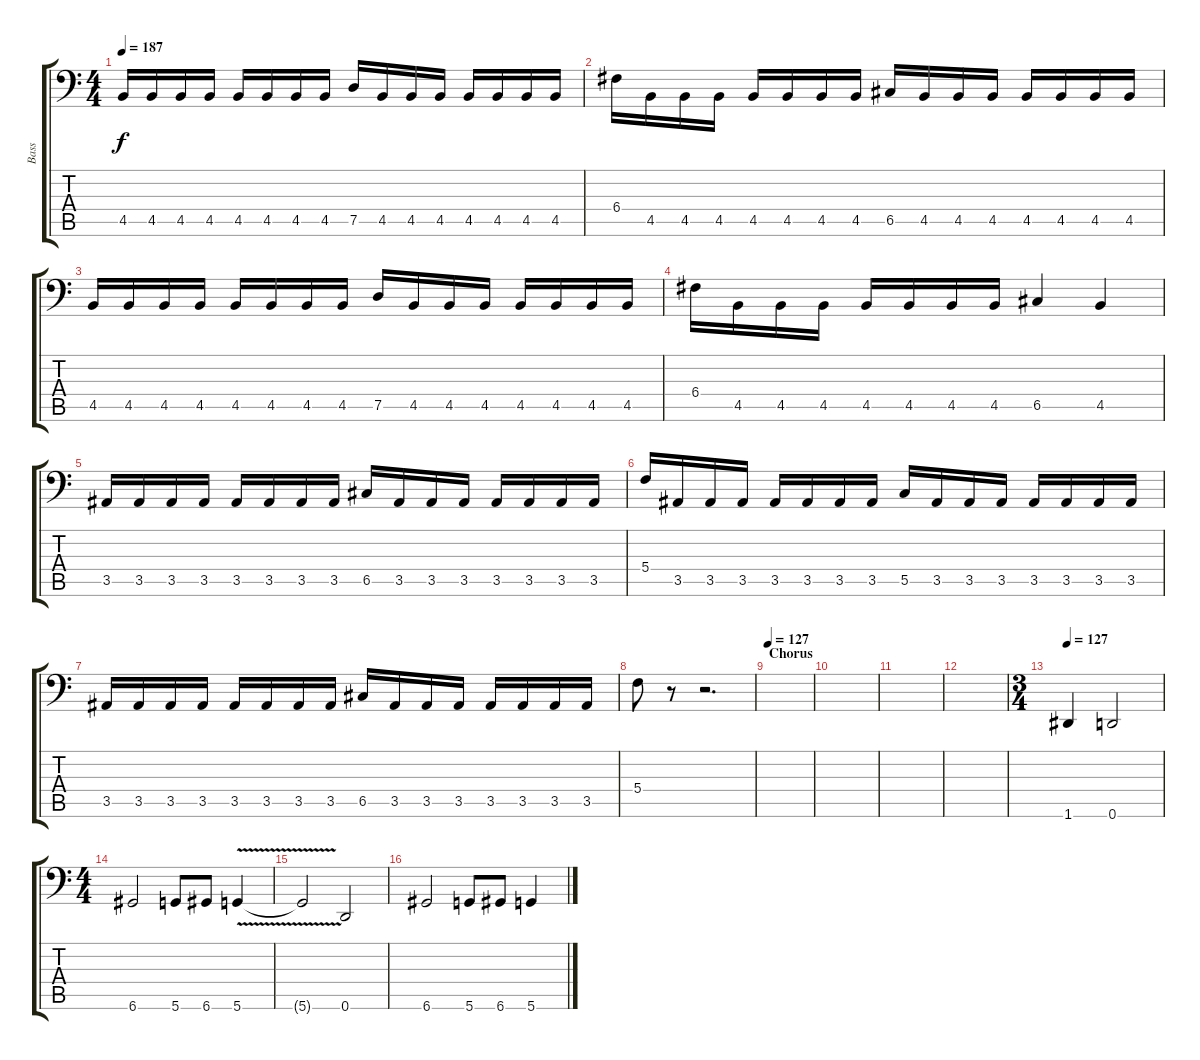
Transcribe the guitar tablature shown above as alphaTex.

\track ("Bass" "Bass") {instrument electricbasspick}
\staff {score tabs}
\tuning (D3 A2 F2 C2 G1 D1) {hide}
\ts (4 4)
\tempo 187
\clef f4
\ks c
4.5.16{dy f} 4.5.16 4.5.16 4.5.16 4.5.16 4.5.16 4.5.16 4.5.16 7.5.16 4.5.16 4.5.16 4.5.16 4.5.16 4.5.16 4.5.16 4.5.16 |
6.4.16 4.5.16 4.5.16 4.5.16 4.5.16 4.5.16 4.5.16 4.5.16 6.5.16 4.5.16 4.5.16 4.5.16 4.5.16 4.5.16 4.5.16 4.5.16 |
4.5.16 4.5.16 4.5.16 4.5.16 4.5.16 4.5.16 4.5.16 4.5.16 7.5.16 4.5.16 4.5.16 4.5.16 4.5.16 4.5.16 4.5.16 4.5.16 |
6.4.16 4.5.16 4.5.16 4.5.16 4.5.16 4.5.16 4.5.16 4.5.16 6.5.4 4.5.4 |
3.5.16 3.5.16 3.5.16 3.5.16 3.5.16 3.5.16 3.5.16 3.5.16 6.5.16 3.5.16 3.5.16 3.5.16 3.5.16 3.5.16 3.5.16 3.5.16 |
5.4.16 3.5.16 3.5.16 3.5.16 3.5.16 3.5.16 3.5.16 3.5.16 5.5.16 3.5.16 3.5.16 3.5.16 3.5.16 3.5.16 3.5.16 3.5.16 |
3.5.16 3.5.16 3.5.16 3.5.16 3.5.16 3.5.16 3.5.16 3.5.16 6.5.16 3.5.16 3.5.16 3.5.16 3.5.16 3.5.16 3.5.16 3.5.16 |
5.4.8 r.8 r.2{d} |
\section ("" "Chorus")
\tempo 127
|
|
|
|
\ts (3 4)
\tempo 127
1.6.4 0.6.2 |
\ts (4 4)
6.6.2 5.6.8 6.6.8 5.6{v}.4 |
5.6{v t}.2 0.6.2 |
6.6.2 5.6.8 6.6.8 5.6.4
